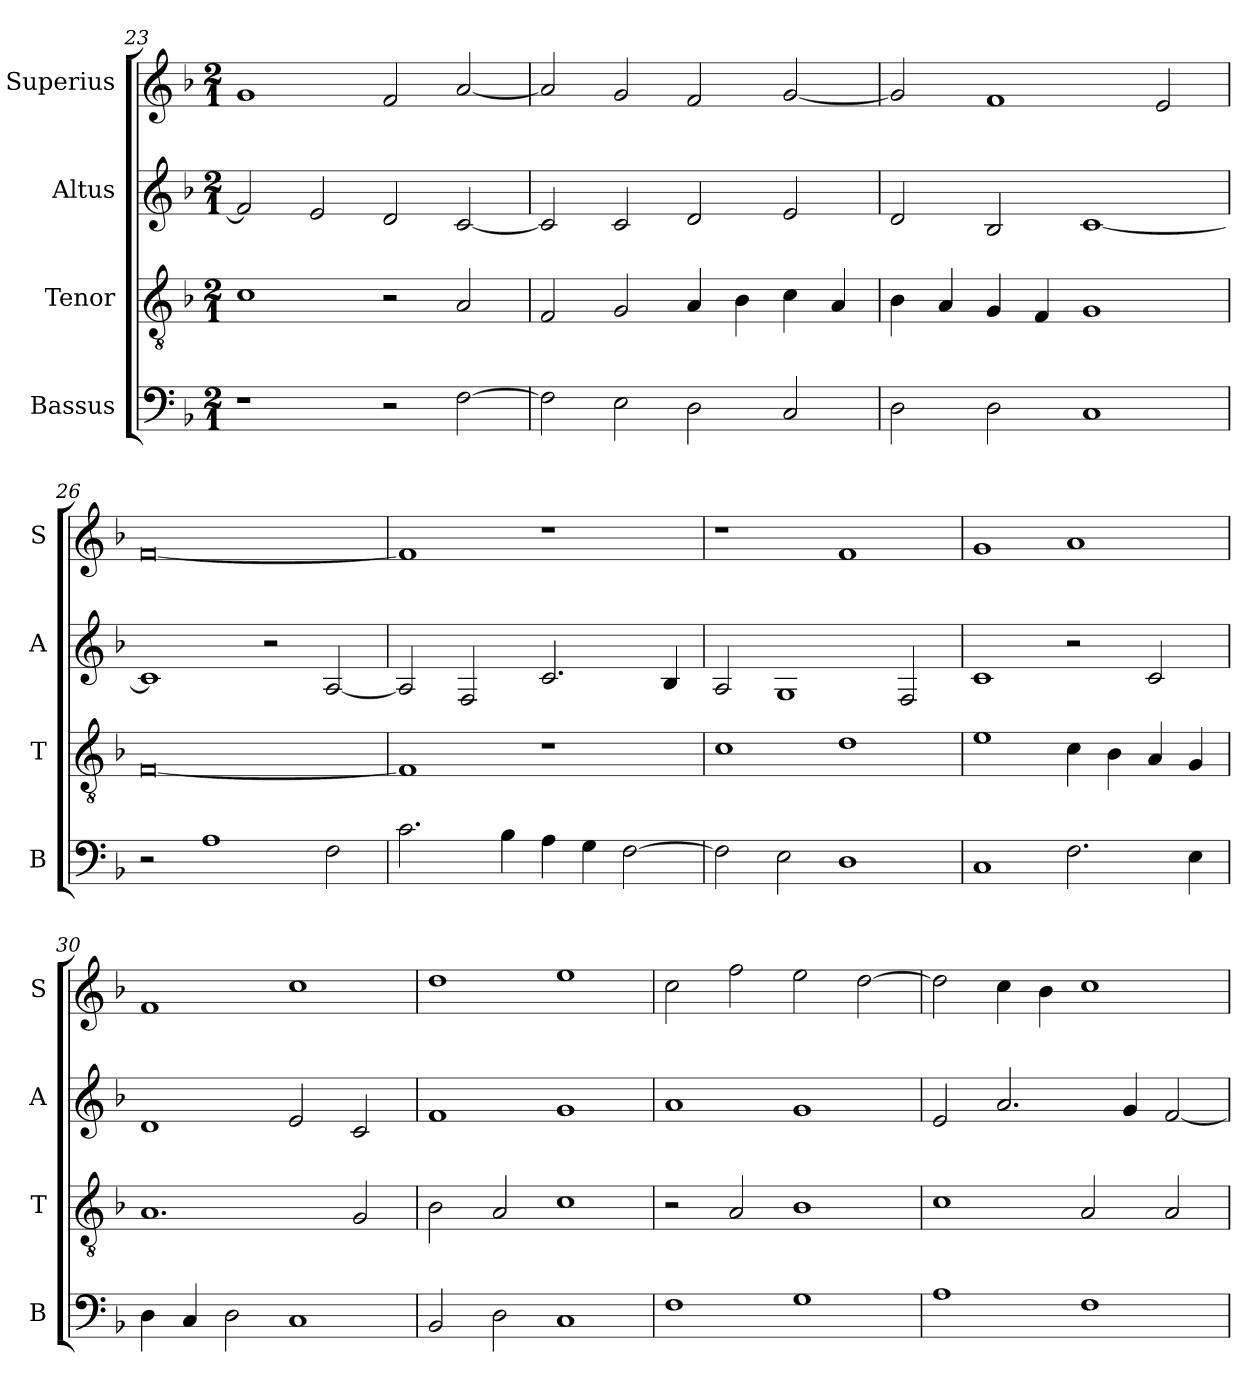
**kern	**kern	**kern	**kern
*part4	*part3	*part2	*part1
*staff4	*staff3	*staff2	*staff1
*I"Bassus	*I"Tenor	*I"Altus	*I"Superius
*I'B	*I'T	*I'A	*I'S
*clefF4	*clefGv2	*clefG2	*clefG2
*k[b-]	*k[b-]	*k[b-]	*k[b-]
*F:	*F:	*F:	*F:
*M2/1	*M2/1	*M2/1	*M2/1
=23	=23	=23	=23
1r	1c	2f]	1g
.	.	2e	.
2r	2r	2d	2f
[2F	2A	[2c	[2a
=24	=24	=24	=24
2F]	2F	2c]	2a]
2E	2G	2c	2g
2D	4A	2d	2f
.	4B-	.	.
2C	4c	2e	[2g
.	4A	.	.
=25	=25	=25	=25
2D	4B-	2d	2g]
.	4A	.	.
2D	4G	2B-	1f
.	4F	.	.
1C	1G	[1c	.
.	.	.	2e
=26	=26	=26	=26
2r	[0F	1c]	[0f
1A	.	.	.
.	.	2r	.
2F	.	[2A	.
=27	=27	=27	=27
2.c	1F]	2A]	1f]
.	.	2F	.
4B-	.	.	.
4A	1r	2.c	1r
4G	.	.	.
[2F	.	.	.
.	.	4B-	.
=28	=28	=28	=28
2F]	1c	2A	1r
2E	.	1G	.
1D	1d	.	1f
.	.	2F	.
=29	=29	=29	=29
1C	1e	1c	1g
2.F	4c	2r	1a
.	4B-	.	.
.	4A	2c	.
4E	4G	.	.
=30	=30	=30	=30
4D	1.A	1d	1f
4C	.	.	.
2D	.	.	.
1C	.	2e	1cc
.	2G	2c	.
=31	=31	=31	=31
2BB-	2B-	1f	1dd
2D	2A	.	.
1C	1c	1g	1ee
=32	=32	=32	=32
1F	2r	1a	2cc
.	2A	.	2ff
1G	1B-	1g	2ee
.	.	.	[2dd
=33	=33	=33	=33
1A	1c	2e	2dd]
.	.	2.a	4cc
.	.	.	4b-
1F	2A	.	1cc
.	.	4g	.
.	2A	[2f	.
=	=	=	=
*-	*-	*-	*-
